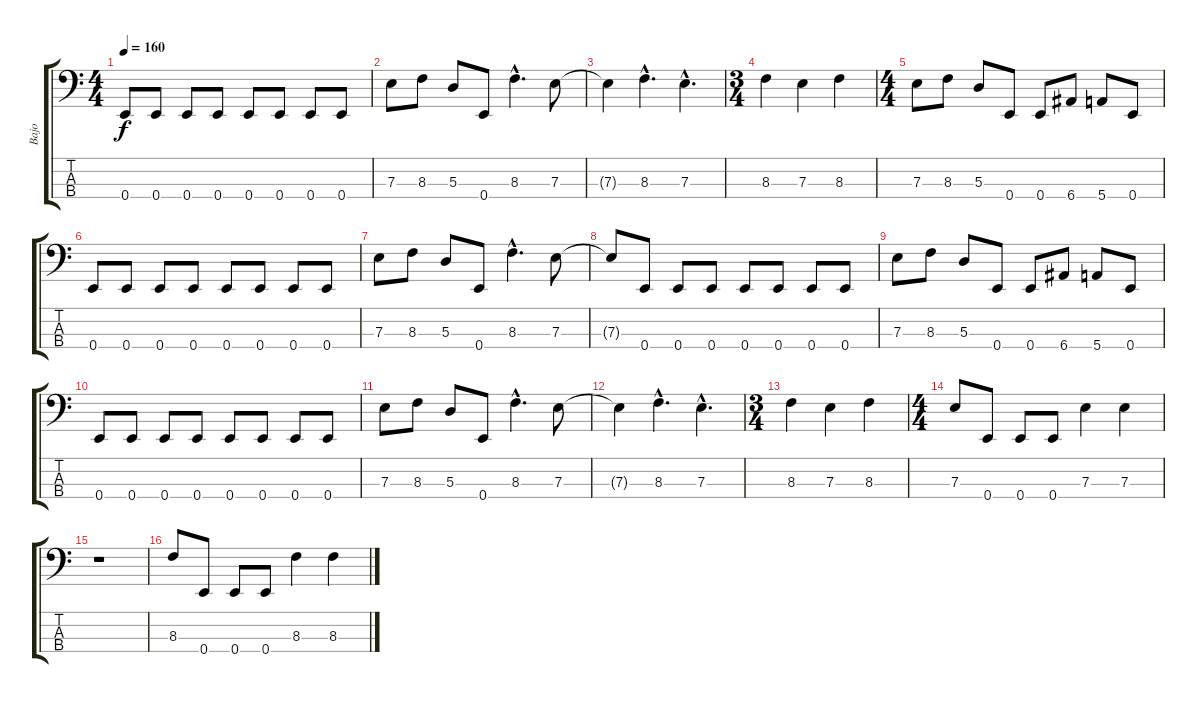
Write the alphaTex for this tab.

\track ("Bajo" "Bajo") {instrument electricbasspick}
\staff {score tabs}
\tuning (G2 D2 A1 E1) {hide}
\ts (4 4)
\tempo 160
\clef f4
\ks c
0.4.8{dy f} 0.4.8 0.4.8 0.4.8 0.4.8 0.4.8 0.4.8 0.4.8 |
7.3.8 8.3.8 5.3.8 0.4.8 8.3{hac}.4{d} 7.3.8 |
7.3{t}.4 8.3{hac}.4{d} 7.3{hac}.4{d} |
\ts (3 4)
8.3.4 7.3.4 8.3.4 |
\ts (4 4)
7.3.8 8.3.8 5.3.8 0.4.8 0.4.8 6.4.8 5.4.8 0.4.8 |
0.4.8 0.4.8 0.4.8 0.4.8 0.4.8 0.4.8 0.4.8 0.4.8 |
7.3.8 8.3.8 5.3.8 0.4.8 8.3{hac}.4{d} 7.3.8 |
7.3{t}.8 0.4.8 0.4.8 0.4.8 0.4.8 0.4.8 0.4.8 0.4.8 |
7.3.8 8.3.8 5.3.8 0.4.8 0.4.8 6.4.8 5.4.8 0.4.8 |
0.4.8 0.4.8 0.4.8 0.4.8 0.4.8 0.4.8 0.4.8 0.4.8 |
7.3.8 8.3.8 5.3.8 0.4.8 8.3{hac}.4{d} 7.3.8 |
7.3{t}.4 8.3{hac}.4{d} 7.3{hac}.4{d} |
\ts (3 4)
8.3.4 7.3.4 8.3.4 |
\ts (4 4)
7.3.8 0.4.8 0.4.8 0.4.8 7.3.4 7.3.4 |
r.1 |
8.3.8 0.4.8 0.4.8 0.4.8 8.3.4 8.3.4
